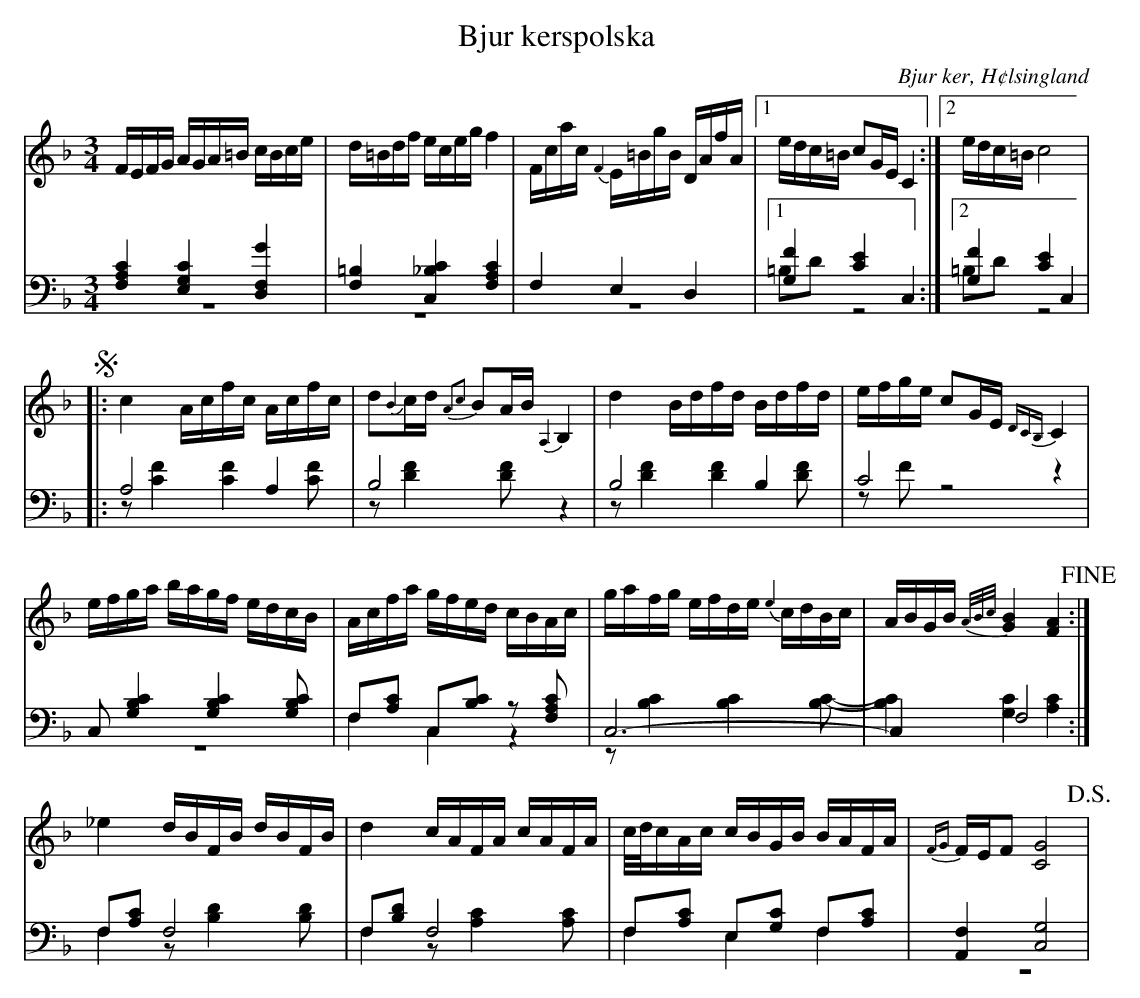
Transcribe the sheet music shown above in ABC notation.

X:1
T: Bjur kerspolska
O: Bjur ker, H¢lsingland
M: 3/4
L: 1/16
K: F
V:1
V:2
V:3 merge
V:1
FEFG AGA=B cBce|d=Bdf eceg f4|Fcac {F2}E=BgB DAfA|1 edc=B c2GE C4:|2 edc=B c8 |
!segno! |:c4 Acfc Acfc|d2{B2}cd {A2c2}B2AB {A,2}B,4|d4 Bdfd Bdfd|efge c2GE {DCB,}C4|
efga bagf edcB|Acfa gfed cBAc|gafg efde {e2}cdBc|ABGB {A/B/c/}[G4B4] [F4A4] !fine!:|
_e4 dBFB dBFB|d4 cAFA cAFA|c/d/cAc cBGB BAFA|{FG}FEF2 [C8G8] !D.S.!|
V:2 clef=bass
[F,4A,4C4] [E,4G,4C4] [D,4F,4G4]|[=B,4F,4] [C,4_B,4C4] [F,4A,4C4]|F,4 E,4 D,4|1 [G,4F4] [C4E4] C,4:|2 [G,4F4] [C4E4] C,4 |
|:A,8 A,4|B,8 z4|B,8  B,4|C8 z4|
C,2 [G,4B,4C4] [G,4B,4C4] [G,2B,2C2]|F,2[A,2C2] C,2[B,2C2] z2 [F,2A,2C2]|C,12-|C,4 F,8:|
F,2[A,2C2] F,8|F,2[B,2D2] F,8|F,2[A,2C2] E,2[G,2C2] F,2[A,2C2]|[A,,4F,4] [C,8G,8] |
V:3 clef=bass
z12|z12|z12|1 =B,2D2 z8:|2 =B,2D2 z8|
|:z2 [C4F4] [C4F4] [C2F2]|z2 [D4F4] [D2F2] z4|z2 [D4F4] [D4F4] [D2F2]|z2 F2 z8|
z12|F,4 C,4 z4|z2 [B,4C4] [B,4C4] [B,2C2]-|[B,4C4] [G,4C4] [A,4C4]:|
F,4 z2 [B,4D4] [B,2D2]|F,4 z2 [A,4C4] [A,2C2]|F,4 E,4 F,4|z12|
